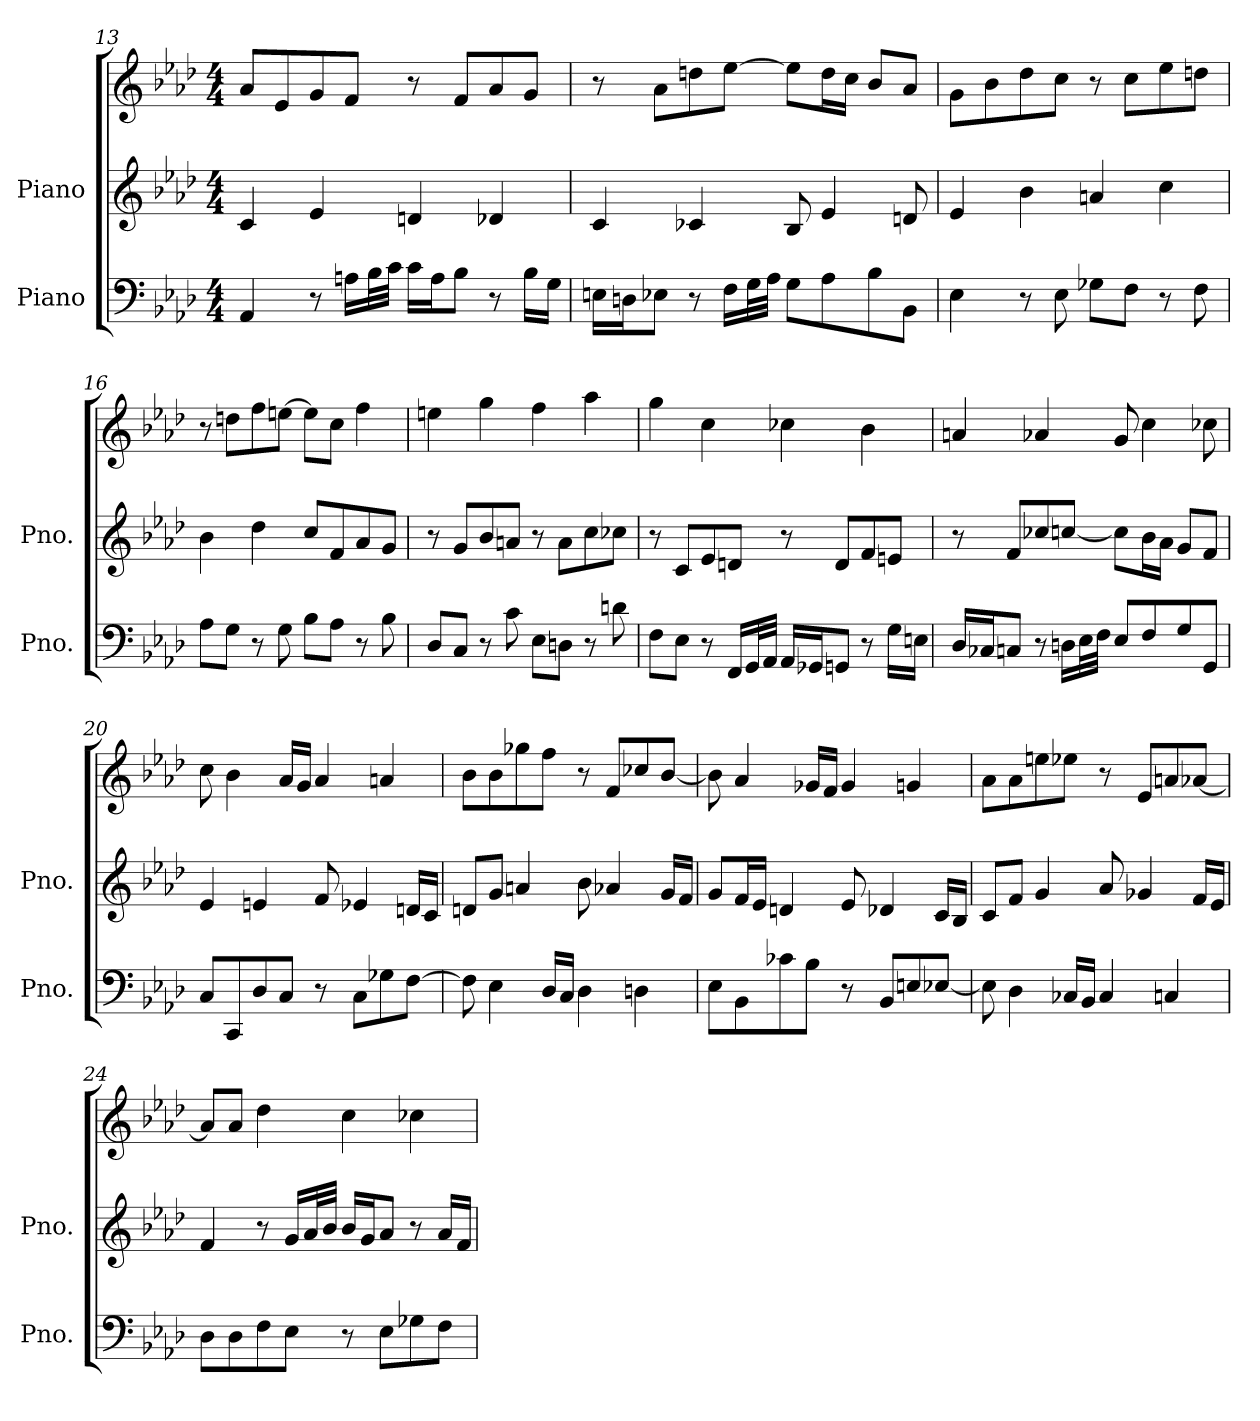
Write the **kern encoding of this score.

**kern	**kern	**kern
*part2	*part1	*part1
*staff3	*staff2	*staff1
*I"Piano	*I"Piano	*
*I'Pno.	*I'Pno.	*
*clefF4	*clefG2	*clefG2
*k[b-e-a-d-]	*k[b-e-a-d-]	*k[b-e-a-d-]
*M4/4	*M4/4	*M4/4
=13	=13	=13
4AA-/	4c/	8a-/L
.	.	8e-/
8r	4e-/	8g/
16An\LL	.	8f/J
32B-\L	.	.
32c\JJJ	.	.
16c\LL	4dn/	8r
16A\J	.	.
8B-\J	.	8f/L
8r	4d-X/	8a-/
16B-\LL	.	8g/J
16G\JJ	.	.
!!LO:LB:g=z
=14	=14	=14
16En\LL	4c/	8r
16Dn\J	.	.
8E-X\J	.	8a-\L
8r	4c-X/	8ddn\
16F\LL	.	[8ee-\J
32G\L	.	.
32A-\JJJ	.	.
8G\L	8B-/	8ee-\L]
8A-\	4e-/	16dd\L
.	.	16cc\JJ
8B-\	.	8b-/L
8BB-\J	8dn/	8a-/J
=15	=15	=15
4E-\	4e-/	8g\L
.	.	8b-\
8r	4b-\	8dd-\
8E-\	.	8cc\J
8G-X\L	4an/	8r
8F\J	.	8cc\L
8r	4cc\	8ee-\
8F\	.	8ddn\J
=16	=16	=16
8A-\L	4b-\	8r
8G\J	.	8ddn\L
8r	4dd-\	8ff\
8G\	.	[8een\J
8B-\L	8cc/L	8ee\L]
8A-\J	8f/	8cc\J
8r	8a-/	4ff\
8B-\	8g/J	.
!!LO:LB:g=z
=17	=17	=17
8D-/L	8r	4een\
8C/J	8g/L	.
8r	8b-/	4gg\
8c\	8an/J	.
8E-\L	8r	4ff\
8Dn\J	8a\L	.
8r	8cc\	4aa-\
8dn\	8cc-X\J	.
=18	=18	=18
8F\L	8r	4gg\
8E-\J	8c/L	.
8r	8e-/	4cc\
16FF/LL	8dn/J	.
32GG/L	.	.
32AA-/JJJ	.	.
16AA-/LL	8r	4cc-X\
16GG-X/J	.	.
8GGn/J	8d/L	.
8r	8f/	4b-\
16G\LL	8en/J	.
16En\JJ	.	.
=19	=19	=19
16D-/LL	8r	4an/
16C-X/J	.	.
8Cn/J	8f/L	.
8r	8cc-X/	4a-X/
16Dn\LL	[8ccn/J	.
32E-\L	.	.
32F\JJJ	.	.
8E-/L	8cc\L]	8g/
8F/	16b-\L	4cc\
.	16a-\JJ	.
8G/	8g/L	.
8GG/J	8f/J	8cc-X\
!!LO:PB:g=z
=20	=20	=20
8C/L	4e-/	8cc\
8CC/	.	4b-\
8D-/	4en/	.
8C/J	.	16a-/LL
.	.	16g/JJ
8r	8f/	4a-/
8C\L	4e-X/	.
8G-X\	.	4an/
[8F\J	16dn/LL	.
.	16c/JJ	.
=21	=21	=21
8F\]	8dn/L	8b-\L
4E-\	8g/J	8b-\
.	4an/	8gg-X\
16D-/LL	.	8ff\J
16C/JJ	.	.
4D-\	8b-\	8r
.	4a-X/	8f/L
4Dn\	.	8cc-X/
.	16g/LL	[8b-/J
.	16f/JJ	.
=22	=22	=22
8E-\L	8g/L	8b-\]
8BB-\	16f/L	4a-/
.	16e-/JJ	.
8c-X\	4dn/	.
8B-\J	.	16g-X/LL
.	.	16f/JJ
8r	8e-/	4g-/
8BB-/L	4d-X/	.
8En/	.	4gn/
[8E-X/J	16c/LL	.
.	16B-/JJ	.
!!LO:LB:g=z
=23	=23	=23
8E-\]	8c/L	8a-\L
4D-\	8f/J	8a-\
.	4g/	8een\
16C-X/LL	.	8ee-X\J
16BB-/JJ	.	.
4C-/	8a-/	8r
.	4g-X/	8e-/L
4Cn/	.	8an/
.	16f/LL	[8a-X/J
.	16e-/JJ	.
=24	=24	=24
8D-\L	4f/	8a-/L]
8D-\	.	8a-/J
8F\	8r	4dd-\
8E-\J	16g/LL	.
.	32a-/L	.
.	32b-/JJJ	.
8r	16b-/LL	4cc\
.	16g/J	.
8E-\L	8a-/J	.
8G-X\	8r	4cc-X\
8F\J	16a-/LL	.
.	16f/JJ	.
=	=	=
*-	*-	*-
